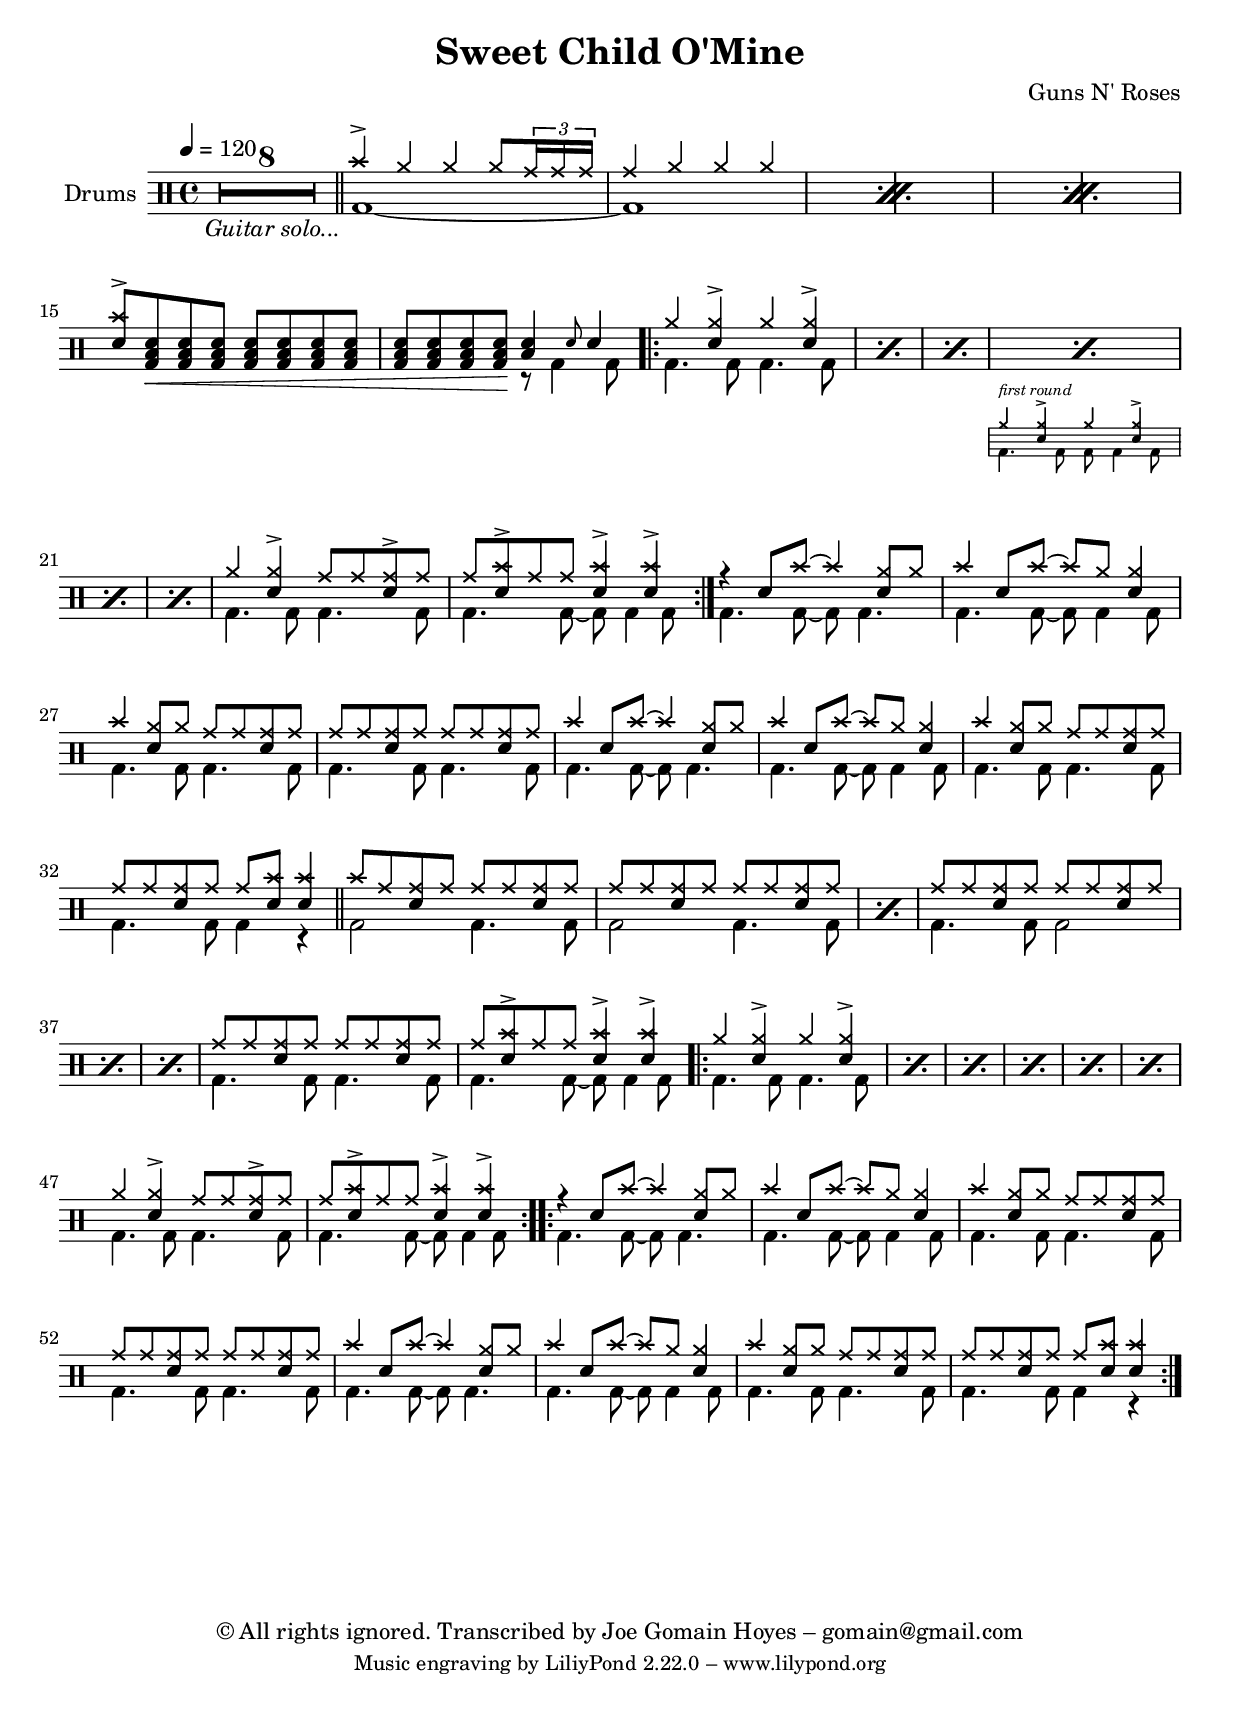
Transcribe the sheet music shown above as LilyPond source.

#(define mydrums '(
  (hihat cross #f 5)
  (ridecymbal cross #f 4)
  (crashcymbal cross #f 6)
  (bassdrum default #f -3)
  (snare default #f 1)
  (highfloortom default #f -1)))

\version "2.22.0"
intro-guitar =  {
  \compressMMRests {
    <>_\markup { \italic "Guitar solo..." }
    \override MultiMeasureRest.expand-limit = #1 R1*8  }
    \bar "||"
  }

intro-drums = \drummode {
  \repeat percent 3 <<
    {
      cymc4^> hh4 4 8 \tuplet 3/2 { cymr16 16 16 }
      cymr4 hh4 4 4
    } \\ {
      bd1~
      1
    }
  >>
  {
    \stemUp {
      <cymc sn>8^> <sn tomfh bd>\< \repeat unfold 6 <sn tomfh bd>
      \repeat unfold 3 <sn tomfh bd> <sn tomfh bd>\! } <<
        {
          <sn tomfh>4 \grace sn8 sn4
        } \\
        {
          r8 bd4 bd8
        }
      >>
  }
}

intro = {
  \intro-guitar
  \intro-drums
}

A-h = \drummode { hh4 <hh sn>^> hh <hh sn>^> }
A-f = \drummode { bd4. 8 4. 8 }
A-p = << \A-h \\ \A-f >>
APreFill = \drummode << { hh4 <hh sn>^> cymr8 8 <cymr sn>8^> cymr } \\ \A-f >>
AFill = \drummode <<
  {
    cymr8 <cymc sn>8^> cymr8 8 <sn cymc>4^> 4^>
  } \\ {
    bd4. 8~ 8 4 8
  }
>>

A-fill = {
  \APreFill
  \AFill
}
A = \drummode {
  \repeat percent 6 \A-p 
  \A-fill
}
B = \drummode {
  << { r4 sn8 cymc8~ 4 <hh sn>8 hh8 } \\ { bd4. 8~ 8 4. } >>
  << { cymc4 sn8 cymc8~ 8 hh8 <hh sn>4 } \\ { bd4. 8~ 8 4 8 } >>
  << { cymc4 <hh sn>8 hh cymr8 8 <cymr sn> cymr } \\ \A-f >>
  << \repeat unfold 2 { cymr8 8 <cymr sn> cymr } \\ \A-f >>
  << { cymc4 sn8 cymc8~ 4 <hh sn>8 hh8 } \\ { bd4. 8~ 8 4. } >>
  << { cymc4 sn8 cymc8~ 8 hh8 <hh sn>4 } \\ { bd4. 8~ 8 4 8 } >>
  << { cymc4 <hh sn>8 hh cymr8 8 <cymr sn> cymr } \\ \A-f >>
  << { cymr8 8 <cymr sn> cymr 8 8 <cymc sn>8 4} \\ { bd4. 8 4 r } >>
}
InstruOneHandsHalfBar = \drummode { cymr8 8 <cymr sn> cymr }
InstruOneHands = \drummode { \repeat unfold 2 \InstruOneHandsHalfBar }
InstruOneFeet = \drummode { bd2 4. 8 }
InstruOnePattern = << \InstruOneHands \\ \InstruOneFeet >>
InstruOne = \drummode {
  << { cymc8 cymr8 <cymr sn> cymr \InstruOneHandsHalfBar } \\ \InstruOneFeet >>
  \repeat percent 2 \InstruOnePattern
  \repeat percent 3 << \InstruOneHands \\ { bd4. 8 2 } >>
  << \InstruOneHands \\ \A-f >>
  \AFill
}

drumsMusic = \drummode <<
  {
    \intro
    <<
      \repeat volta 2 \A
      \context Staff = "ossia" {
        s1*3 \startStaff
        <>^\markup \italic { first round }
        << \A-h \\ { bd4. 8 8 4 8 } >>
        \stopStaff
      }
    >>
    \B \bar "||"
    \InstruOne
    \repeat volta 2 \A
    \repeat volta 2 \B
  }
  \new DrumStaff = "ossia" \with {
    \remove "Time_signature_engraver"
    \hide Clef
    \magnifyStaff #2/3
    \RemoveAllEmptyStaves
  } { \stopStaff s1*56 }
>>

\paper {
  top-margin = #12
  markup-system-spacing.basic-distance = #15
  system-system-spacing.basic-distance = #15
  print-all-headers = ##t
  #(include-special-characters)
  oddFooterMarkup = \markup {
    \fill-line {
      \center-column {
        \line { &copyright; All rights ignored.
                Transcribed by Joe Gomain Hoyes &ndash; gomain@gmail.com }
        \line \small { Music engraving by LiliyPond 2.22.0 &ndash; www.lilypond.org }
      }
    }
  }
  evenFooterMarkup = \oddFooterMarkup
}
\book {
  \score {
    \header {
      title = "Sweet Child O'Mine"
      composer = "Guns N' Roses"
    }
    \new DrumStaff \with { instrumentName = "Drums" } {
      \time 4/4
      \tempo 4 = 120
      \drumsMusic
    }
    \layout {
      \context {
        \DrumStaff
        drumStyleTable = #(alist->hash-table mydrums)
      }
      \override Score.SpacingSpanner.shortest-duration-space = #3
    }
  }
}
